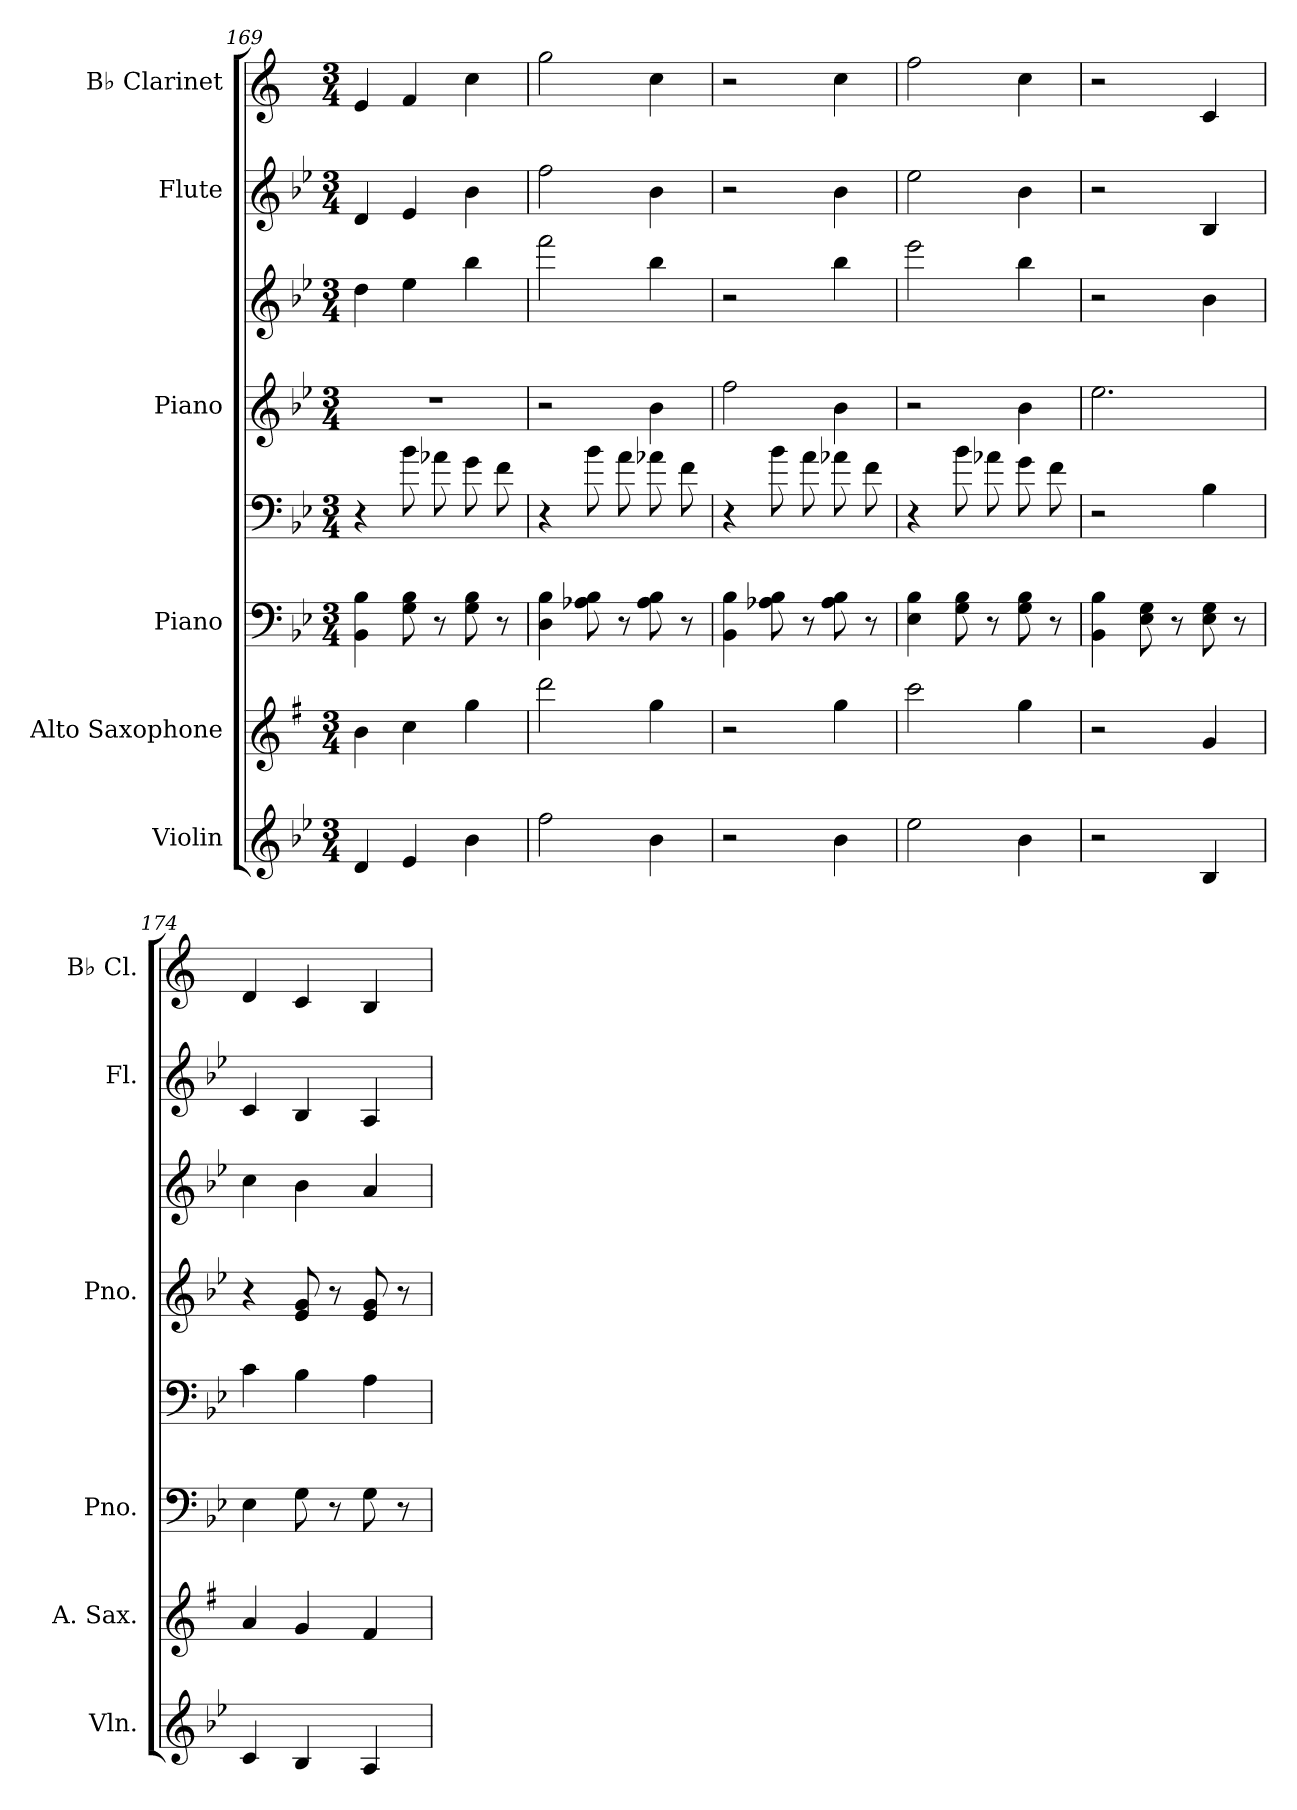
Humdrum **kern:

**kern	**kern	**kern	**kern	**kern	**kern	**kern	**kern
*part6	*part5	*part4	*part4	*part3	*part3	*part2	*part1
*staff8	*staff7	*staff6	*staff5	*staff4	*staff3	*staff2	*staff1
*I"Violin	*I"Alto Saxophone	*I"Piano	*	*I"Piano	*	*I"Flute	*I"B♭ Clarinet
*I'Vln.	*I'A. Sax.	*I'Pno.	*	*I'Pno.	*	*I'Fl.	*I'B♭ Cl.
*clefG2	*clefG2	*clefF4	*clefF4	*clefG2	*clefG2	*clefG2	*clefG2
*	*ITrd5c9	*	*	*	*	*	*ITrd1c2
*k[b-e-]	*k[b-e-]	*k[b-e-]	*k[b-e-]	*k[b-e-]	*k[b-e-]	*k[b-e-]	*k[b-e-]
*M3/4	*M3/4	*M3/4	*M3/4	*M3/4	*M3/4	*M3/4	*M3/4
=169	=169	=169	=169	=169	=169	=169	=169
4d/	4d\	4BB-\ 4B-\	4r	2.r	4dd\	4d/	4d/
4e-/	4e-\	8G\ 8B-\	8b-\	.	4ee-\	4e-/	4e-/
.	.	8r	8a-X\	.	.	.	.
4b-\	4b-\	8G\ 8B-\	8g\	.	4bb-\	4b-\	4b-\
.	.	8r	8f\	.	.	.	.
=170	=170	=170	=170	=170	=170	=170	=170
2ff\	2ff\	4D\ 4B-\	4r	2r	2fff\	2ff\	2ff\
.	.	8A-X\ 8B-\	8b-\	.	.	.	.
.	.	8r	8a\	.	.	.	.
4b-\	4b-\	8A-\ 8B-\	8a-X\	4b-\	4bb-\	4b-\	4b-\
.	.	8r	8f\	.	.	.	.
=171	=171	=171	=171	=171	=171	=171	=171
2r	2r	4BB-\ 4B-\	4r	2ff\	2r	2r	2r
.	.	8A-X\ 8B-\	8b-\	.	.	.	.
.	.	8r	8a\	.	.	.	.
4b-\	4b-\	8A-\ 8B-\	8a-X\	4b-\	4bb-\	4b-\	4b-\
.	.	8r	8f\	.	.	.	.
=172	=172	=172	=172	=172	=172	=172	=172
2ee-\	2ee-\	4E-\ 4B-\	4r	2r	2eee-\	2ee-\	2ee-\
.	.	8G\ 8B-\	8b-\	.	.	.	.
.	.	8r	8a-X\	.	.	.	.
4b-\	4b-\	8G\ 8B-\	8g\	4b-\	4bb-\	4b-\	4b-\
.	.	8r	8f\	.	.	.	.
=173	=173	=173	=173	=173	=173	=173	=173
2r	2r	4BB-\ 4B-\	2r	2.ee-\	2r	2r	2r
.	.	8E-\ 8G\	.	.	.	.	.
.	.	8r	.	.	.	.	.
4B-/	4B-/	8E-\ 8G\	4B-\	.	4b-\	4B-/	4B-/
.	.	8r	.	.	.	.	.
!!LO:LB:g=z
=174	=174	=174	=174	=174	=174	=174	=174
4c/	4c/	4E-\	4c\	4r	4cc\	4c/	4c/
4B-/	4B-/	8G\	4B-\	8e-/ 8g/	4b-\	4B-/	4B-/
.	.	8r	.	8r	.	.	.
4A/	4A/	8G\	4A\	8e-/ 8g/	4a/	4A/	4A/
.	.	8r	.	8r	.	.	.
=	=	=	=	=	=	=	=
*-	*-	*-	*-	*-	*-	*-	*-
